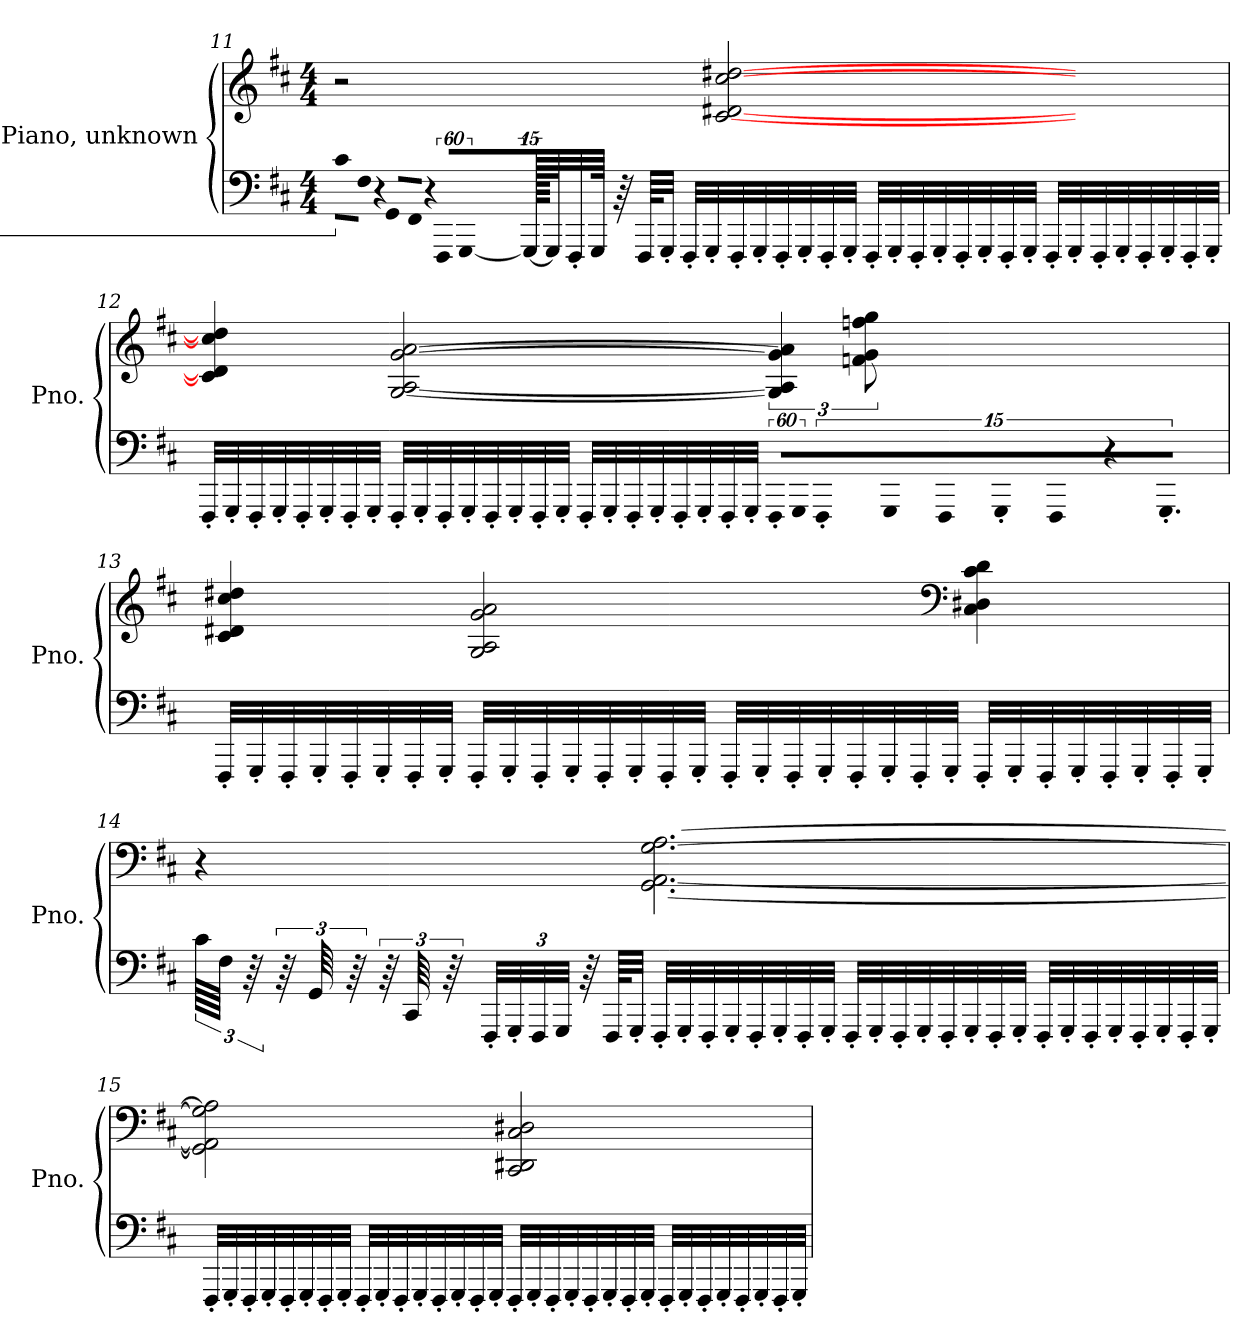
**kern	**kern
*part1	*part1
*staff2	*staff1
*I"Piano, unknown	*
*I'Pno.	*
!!LO:LB:g=z
*clefF4	*clefG2
*k[f#c#]	*k[f#c#]
*M4/4	*M4/4
=11	=11
!LO:N:vis=64	!
640%9c#\LLLL	2r
!LO:N:vis=64	!
640%9F#\JJJJ	.
!LO:N:vis=64	!
640%9r	.
!LO:N:vis=64	!
640%9GG/LLLL	.
!LO:N:vis=64	!
640%9FF#/JJJJ	.
!LO:N:vis=64	!
640%9r	.
!LO:N:vis=32	!
1920%53FFF#/LLL	.
[384%5GGG/L	.
960GGG/_	.
64GGG/J]	.
32FFF#'/	.
64GGG/JJJk	.
64r	.
64FFF#/KLLL	.
32GGG'/JJJ	.
32FFF#'/LLL	.
32GGG'/	.
32FFF#'/	.
32GGG'/	.
32FFF#'/	.
32GGG'/	.
32FFF#'/	.
32GGG'/JJJ	.
.	[2c#/ [2d#X/ [2cc#/ [2dd#X/
32FFF#'/LLL	.
32GGG'/	.
32FFF#'/	.
32GGG'/	.
32FFF#'/	.
32GGG'/	.
32FFF#'/	.
32GGG'/JJJ	.
32FFF#'/LLL	.
32GGG'/	.
32FFF#'/	.
32GGG'/	.
32FFF#'/	.
32GGG'/	.
32FFF#'/	.
32GGG'/JJJ	.
.	960ryy
!!LO:LB:g=z
=12	=12
32FFF#'/LLL	4c#/] 4d#/] 4cc#/] 4dd#/]
32GGG'/	.
32FFF#'/	.
32GGG'/	.
32FFF#'/	.
32GGG'/	.
32FFF#'/	.
32GGG'/JJJ	.
32FFF#'/LLL	[2G/ [2A/ [2g/ [2a/
32GGG'/	.
32FFF#'/	.
32GGG'/	.
32FFF#'/	.
32GGG'/	.
32FFF#'/	.
32GGG'/JJJ	.
32FFF#'/LLL	.
32GGG'/	.
32FFF#'/	.
32GGG'/	.
32FFF#'/	.
32GGG'/	.
32FFF#'/	.
32GGG'/JJJ	.
!LO:N:vis=32	!
1920%53FFF#'/LLL	6G/] 6A/] 6g/] 6a/]
!LO:N:vis=32	!
1920%53GGG/	.
1920ryy	.
!LO:N:vis=32	!
1920%53FFF#'/	.
!LO:N:vis=32	!
1920%53GGG/	.
!LO:N:vis=32	!
1920%53FFF#/	.
1920ryy	.
!LO:N:vis=32	!
1920%53GGG'/	.
!LO:N:vis=32	!
1920%53FFF#/JJJ	12fn\ 12g\ 12ffn\ 12gg\
!LO:N:vis=64	!
640%9r	.
36.GGG'/	.
!!LO:LB:g=z
=13	=13
32FFF#'/LLL	4c#/ 4d#X/ 4cc#/ 4dd#X/
32GGG'/	.
32FFF#'/	.
32GGG'/	.
32FFF#'/	.
32GGG'/	.
32FFF#'/	.
32GGG'/JJJ	.
32FFF#'/LLL	2G/ 2A/ 2g/ 2a/
32GGG'/	.
32FFF#'/	.
32GGG'/	.
32FFF#'/	.
32GGG'/	.
32FFF#'/	.
32GGG'/JJJ	.
32FFF#'/LLL	.
32GGG'/	.
32FFF#'/	.
32GGG'/	.
32FFF#'/	.
32GGG'/	.
32FFF#'/	.
32GGG'/JJJ	.
*	*clefF4
32FFF#'/LLL	4C#\ 4D#X\ 4c#\ 4d#\
32GGG'/	.
32FFF#'/	.
32GGG'/	.
32FFF#'/	.
32GGG'/	.
32FFF#'/	.
32GGG'/JJJ	.
!!LO:PB:g=z
=14	=14
96c#\LLLL	4r
96F#\JJJJ	.
96r	.
96r	.
96GG/	.
96r	.
96r	.
96CC#/	.
96r	.
32FFF#'/LLL	.
*Xbrackettup	*
48GGG'/	.
48FFF#/	.
48GGG/JJJ	.
64r	.
64FFF#/KLLL	.
32GGG'/JJJ	.
32FFF#'/LLL	[2.GG\ [2.AA\ [2.G\ [2.A\
32GGG'/	.
32FFF#'/	.
32GGG'/	.
32FFF#'/	.
32GGG'/	.
32FFF#'/	.
32GGG'/JJJ	.
32FFF#'/LLL	.
32GGG'/	.
32FFF#'/	.
32GGG'/	.
32FFF#'/	.
32GGG'/	.
32FFF#'/	.
32GGG'/JJJ	.
32FFF#'/LLL	.
32GGG'/	.
32FFF#'/	.
32GGG'/	.
32FFF#'/	.
32GGG'/	.
32FFF#'/	.
32GGG'/JJJ	.
!!LO:LB:g=z
=15	=15
32FFF#'/LLL	2GG\] 2AA\] 2G\] 2A\]
32GGG'/	.
32FFF#'/	.
32GGG'/	.
32FFF#'/	.
32GGG'/	.
32FFF#'/	.
32GGG'/JJJ	.
32FFF#'/LLL	.
32GGG'/	.
32FFF#'/	.
32GGG'/	.
32FFF#'/	.
32GGG'/	.
32FFF#'/	.
32GGG'/JJJ	.
32FFF#'/LLL	2CC#/ 2DD#X/ 2C#/ 2D#X/
32GGG'/	.
32FFF#'/	.
32GGG'/	.
32FFF#'/	.
32GGG'/	.
32FFF#'/	.
32GGG'/JJJ	.
32FFF#'/LLL	.
32GGG'/	.
32FFF#'/	.
32GGG'/	.
32FFF#'/	.
32GGG'/	.
32FFF#'/	.
32GGG'/JJJ	.
=	=
*-	*-
